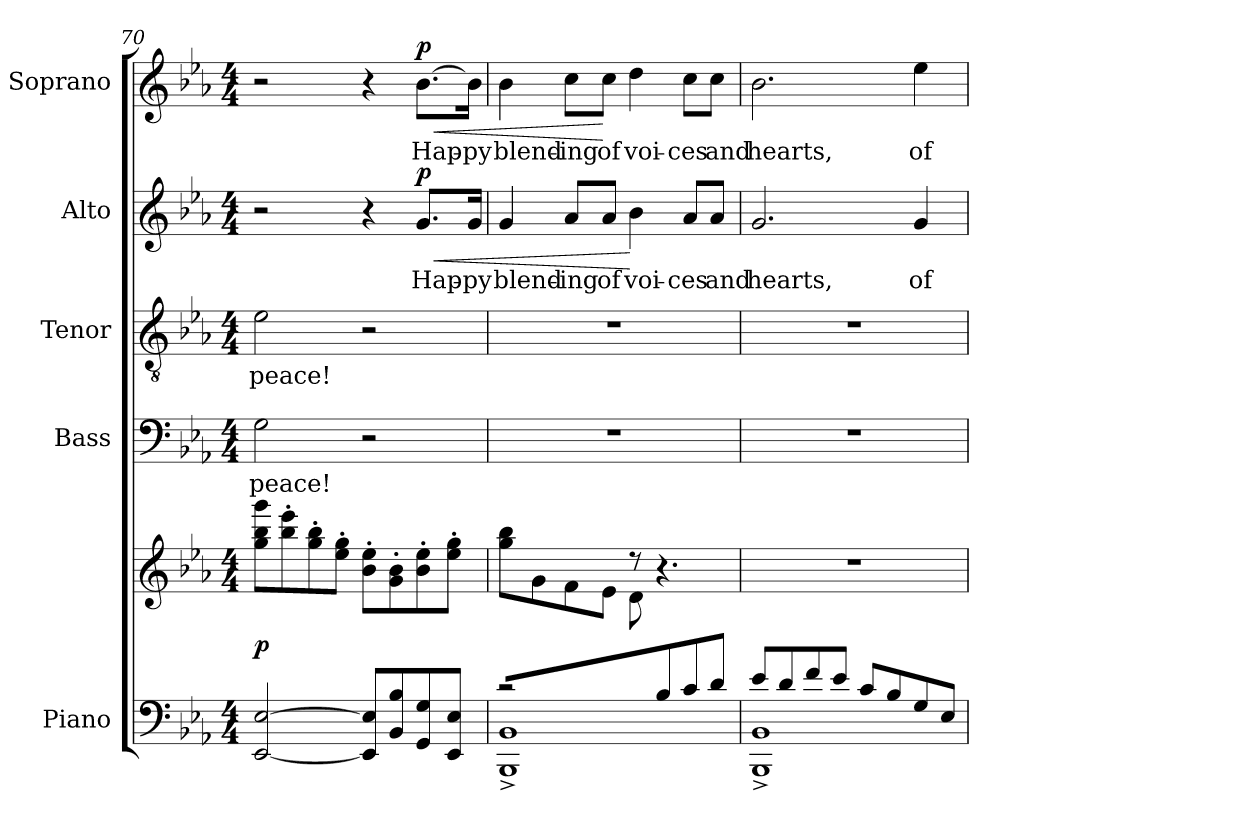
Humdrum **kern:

**kern	**kern	**dynam	**kern	**text	**kern	**text	**kern	**text	**dynam	**kern	**text	**dynam
*part5	*part5	*part5	*part4	*part4	*part3	*part3	*part2	*part2	*part2	*part1	*part1	*part1
*staff6	*staff5	*staff5/6	*staff4	*staff4	*staff3	*staff3	*staff2	*staff2	*staff2	*staff1	*staff1	*staff1
*I"Piano	*	*	*I"Bass	*	*I"Tenor	*	*I"Alto	*	*	*I"Soprano	*	*
*I'Pno.	*	*	*I'B.	*	*I'T.	*	*I'A.	*	*	*I'S.	*	*
*clefF4	*clefG2	*	*clefF4	*	*clefGv2	*	*clefG2	*	*	*clefG2	*	*
*	*	*	*	*	*ITrd7c12	*	*	*	*	*	*	*
*k[b-e-a-]	*k[b-e-a-]	*	*k[b-e-a-]	*	*k[b-e-a-]	*	*k[b-e-a-]	*	*	*k[b-e-a-]	*	*
*E-:	*E-:	*	*E-:	*	*E-:	*	*E-:	*	*	*E-:	*	*
*M4/4	*M4/4	*	*M4/4	*	*M4/4	*	*M4/4	*	*	*M4/4	*	*
=70	=70	=70	=70	=70	=70	=70	=70	=70	=70	=70	=70	=70
!	!	!	!	!LO:LY:b:color=#000000	!	!	!	!	!	!	!	!
!	!	!	!	!	!	!LO:LY:b:color=#000000	!	!	!	!	!	!
[<2EE-i/ [>2E-i	(8ggi\ 8bb-i 8gggiL	p	2Gi\	peace!	2E-i\	peace!	2r	.	.	2r	.	.
.	8bb-i\' 8eee-i'	.	.	.	.	.	.	.	.	.	.	.
.	8ggi\' 8bb-i'	.	.	.	.	.	.	.	.	.	.	.
.	8ee-i\' 8ggi'J	.	.	.	.	.	.	.	.	.	.	.
8EE-i/] 8E-i]L	8b-i\' 8ee-i'L	.	2r	.	2r	.	4r	.	.	4r	.	.
8BB-i/ 8B-i	8gi\' 8b-i'	.	.	.	.	.	.	.	.	.	.	.
!	!	!	!	!	!	!	!	!LO:LY:b:color=#000000	!LO:HP:b	!	!	!
!	!	!	!	!	!	!	!	!	!	!	!LO:LY:b:color=#000000	!LO:HP:b
8GGi/ 8Gi	8b-i\' 8ee-i'	.	.	.	.	.	8.gi/L	Hap-	< p	[>8.b-i\L	Hap-	< p
8EE-i/ 8E-iJ	8ee-i\' 8ggi'J	.	.	.	.	.	.	.	.	.	.	.
!	!	!	!	!	!	!	!	!LO:LY:b:color=#000000	!	!	!	!
!	!	!	!	!	!	!	!	!	!	!	!LO:LY:b:color=#000000	!
.	.	.	.	.	.	.	16gi/Jk	-py	.	16b-i\Jk]	-py	.
=71	=71	=71	=71	=71	=71	=71	=71	=71	=71	=71	=71	=71
*^	*^	*	*	*	*	*	*	*	*	*	*	*
!	!	!	!	!	!	!	!	!	!	!LO:LY:b:color=#000000	!	!	!	!
!	!	!	!	!	!	!	!	!	!	!	!	!	!LO:LY:b:color=#000000	!
2r	1BBB-i^ 1BB-i^	8ggi\ 8bb-iL	2ryy	.	1r	.	1r	.	4gi/	blend-	.	4b-i\	blend-	.
.	.	8gi\	.	.	.	.	.	.	.	.	.	.	.	.
!	!	!	!	!	!	!	!	!	!	!LO:LY:b:color=#000000	!	!	!	!
!	!	!	!	!	!	!	!	!	!	!	!	!	!LO:LY:b:color=#000000	!
.	.	8fi\	.	.	.	.	.	.	8a-i/L	-ing	.	8cci\L	-ing	.
!	!	!	!	!	!	!	!	!	!	!LO:LY:b:color=#000000	!	!	!	!
!	!	!	!	!	!	!	!	!	!	!	!	!	!LO:LY:b:color=#000000	!
.	.	8e-i\J	.	.	.	.	.	.	8a-i/J	of	.	8cci\J	of	[
!	!	!	!	!	!	!	!	!	!	!LO:LY:b:color=#000000	!	!	!	!
!	!	!	!	!	!	!	!	!	!	!	!	!	!LO:LY:b:color=#000000	!
8ryy	.	8r	8di\L	.	.	.	.	.	4b-i\	voi-	[	4ddi\	voi-	.
8B-i/	.	4.r	4.ryy	.	.	.	.	.	.	.	.	.	.	.
!	!	!	!	!	!	!	!	!	!	!LO:LY:b:color=#000000	!	!	!	!
!	!	!	!	!	!	!	!	!	!	!	!	!	!LO:LY:b:color=#000000	!
8ci/	.	.	.	.	.	.	.	.	8a-i/L	-ces	.	8cci\L	-ces	.
!	!	!	!	!	!	!	!	!	!	!LO:LY:b:color=#000000	!	!	!	!
!	!	!	!	!	!	!	!	!	!	!	!	!	!LO:LY:b:color=#000000	!
8di/J	.	.	.	.	.	.	.	.	8a-i/J	and	.	8cci\J	and	.
*	*	*v	*v	*	*	*	*	*	*	*	*	*	*	*
!!LO:PB:g=z
=72	=72	=72	=72	=72	=72	=72	=72	=72	=72	=72	=72	=72	=72
!	!	!	!	!	!	!	!	!	!LO:LY:b:color=#000000	!	!	!	!
!	!	!	!	!	!	!	!	!	!	!	!	!LO:LY:b:color=#000000	!
8e-i/L	1BBB-i^ 1BB-i^	1r	.	1r	.	1r	.	2.gi/	hearts,	.	2.b-i\	hearts,	.
8di/	.	.	.	.	.	.	.	.	.	.	.	.	.
8fi/	.	.	.	.	.	.	.	.	.	.	.	.	.
8e-i/J	.	.	.	.	.	.	.	.	.	.	.	.	.
8ci/L	.	.	.	.	.	.	.	.	.	.	.	.	.
8B-i/	.	.	.	.	.	.	.	.	.	.	.	.	.
!	!	!	!	!	!	!	!	!	!LO:LY:b:color=#000000	!	!	!	!
!	!	!	!	!	!	!	!	!	!	!	!	!LO:LY:b:color=#000000	!
8Gi/	.	.	.	.	.	.	.	4gi/	of	.	4ee-i\	of	.
8E-i/J	.	.	.	.	.	.	.	.	.	.	.	.	.
*v	*v	*	*	*	*	*	*	*	*	*	*	*	*
=	=	=	=	=	=	=	=	=	=	=	=	=
*-	*-	*-	*-	*-	*-	*-	*-	*-	*-	*-	*-	*-
